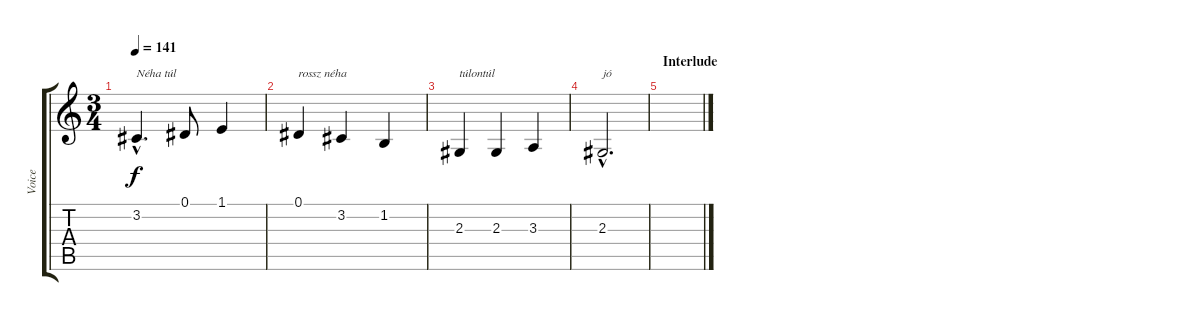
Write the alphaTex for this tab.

\track ("Voice" "Voice") {instrument lead6voice}
\staff {score tabs}
\tuning (Eb4 Bb3 Gb3 Db3 Ab2 Eb2) {hide}
\ts (3 4)
\tempo 141
\clef g2
\ks c
3.2{hac}.4{d txt "Néha túl" dy f} 0.1.8 1.1.4 |
0.1.4{txt "rossz néha"} 3.2.4 1.2.4 |
2.3.4{txt "túlontúl "} 2.3.4 3.3.4 |
2.3{hac}.2{d txt "jó"} |
\section ("" "Interlude")
